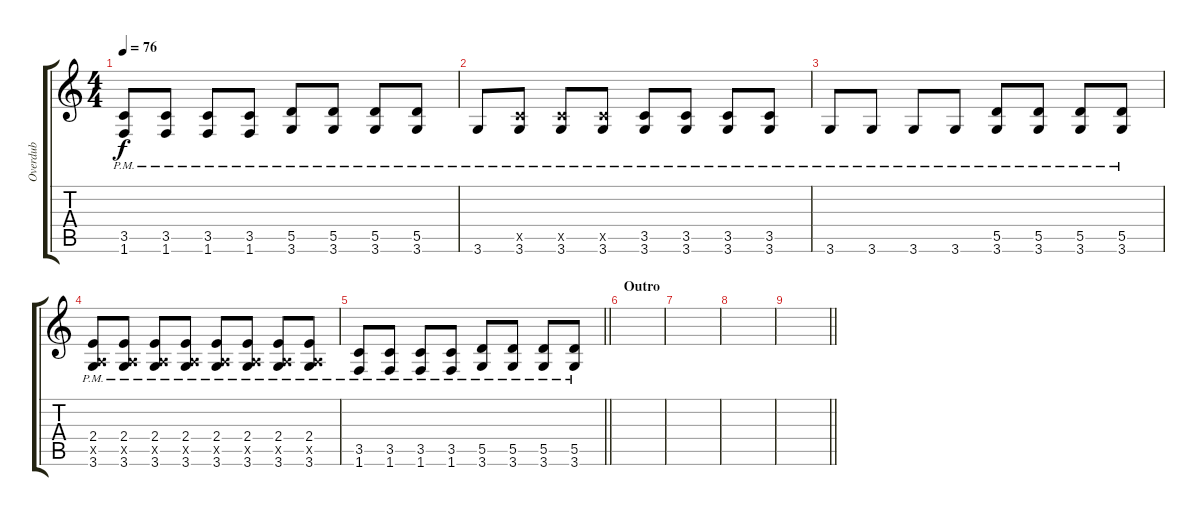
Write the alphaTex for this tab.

\track ("Overdub" "Overdub") {instrument overdrivenguitar}
\staff {score tabs}
\tuning (E4 B3 G3 D3 A2 E2) {hide}
\ts (4 4)
\tempo 76
\clef g2
\ks c
(3.5{pm} 1.6{pm}).8{dy f} (3.5{pm} 1.6{pm}).8 (3.5{pm} 1.6{pm}).8 (3.5{pm} 1.6{pm}).8 (5.5{pm} 3.6{pm}).8 (5.5{pm} 3.6{pm}).8 (5.5{pm} 3.6{pm}).8 (5.5{pm} 3.6{pm}).8 |
3.6{pm}.8{volume 9 instrument overdrivenguitar} (3.5{pm x} 3.6{pm}).8 (3.5{pm x} 3.6{pm}).8 (3.5{pm x} 3.6{pm}).8 (3.5{pm} 3.6{pm}).8 (3.5{pm} 3.6{pm}).8 (3.5{pm} 3.6{pm}).8 (3.5{pm} 3.6{pm}).8 |
3.6{pm}.8 3.6{pm}.8 3.6{pm}.8 3.6{pm}.8 (5.5{pm} 3.6{pm}).8 (5.5{pm} 3.6{pm}).8 (5.5{pm} 3.6{pm}).8 (5.5{pm} 3.6{pm}).8 |
(2.4{pm} 0.5{x} 3.6{pm}).8 (2.4{pm} 0.5{x} 3.6{pm}).8 (2.4{pm} 0.5{x} 3.6{pm}).8 (2.4{pm} 0.5{x} 3.6{pm}).8 (2.4{pm} 0.5{x} 3.6{pm}).8 (2.4{pm} 0.5{x} 3.6{pm}).8 (2.4{pm} 0.5{x} 3.6{pm}).8 (2.4{pm} 0.5{x} 3.6{pm}).8 |
\barLineRight lightlight
(3.5{pm} 1.6{pm}).8 (3.5{pm} 1.6{pm}).8 (3.5{pm} 1.6{pm}).8 (3.5{pm} 1.6{pm}).8 (5.5{pm} 3.6{pm}).8 (5.5{pm} 3.6{pm}).8 (5.5{pm} 3.6{pm}).8 (5.5{pm} 3.6{pm}).8 |
\section ("" "Outro")
|
|
|
\barLineRight lightlight
